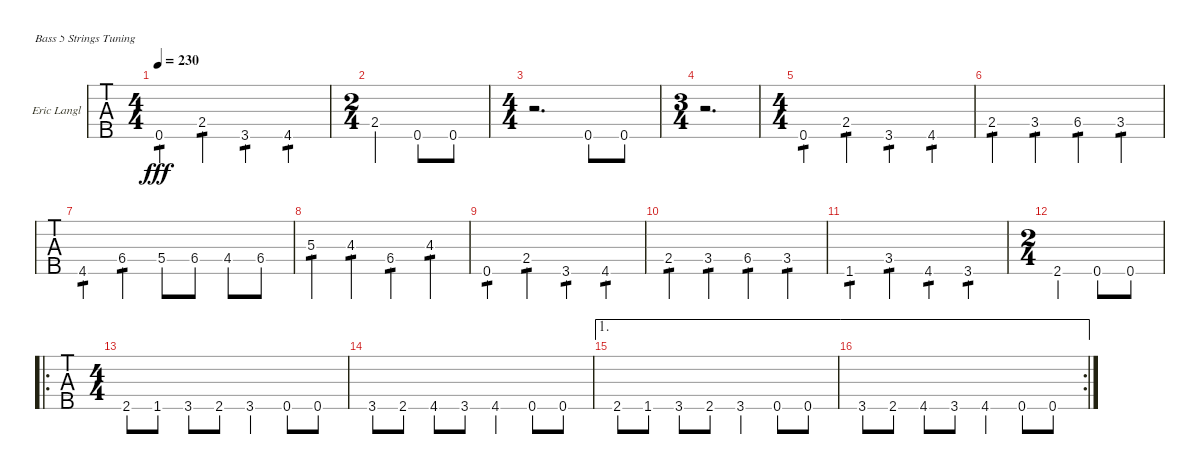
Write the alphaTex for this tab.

\bracketExtendMode groupsimilarinstruments
\firstSystemTrackNameOrientation horizontal
\otherSystemsTrackNameOrientation horizontal
\track ("Eric Langlois" "Eric Langl") {instrument electricbassfinger}
\staff {tabs}
\tuning (G2 D2 A1 E1 B0)
\ts (4 4)
\tempo 230
\clef f4
\ks c
0.5.4{tp 1 dy fff} 2.4.4{tp 1} 3.5.4{tp 1} 4.5.4{tp 1} |
\ts (2 4)
2.4.4 0.5.8 0.5.8 |
\ts (4 4)
r.2{d} 0.5.8 0.5.8 |
\ts (3 4)
r.2{d} |
\ts (4 4)
0.5.4{tp 1} 2.4.4{tp 1} 3.5.4{tp 1} 4.5.4{tp 1} |
2.4.4{tp 1} 3.4.4{tp 1} 6.4.4{tp 1} 3.4.4{tp 1} |
4.5.4{tp 1} 6.4.4{tp 1} 5.4.8 6.4.8 4.4.8 6.4.8 |
5.3.4{tp 1} 4.3.4{tp 1} 6.4.4{tp 1} 4.3.4{tp 1} |
0.5.4{tp 1} 2.4.4{tp 1} 3.5.4{tp 1} 4.5.4{tp 1} |
2.4.4{tp 1} 3.4.4{tp 1} 6.4.4{tp 1} 3.4.4{tp 1} |
1.5.4{tp 1} 3.4.4{tp 1} 4.5.4{tp 1} 3.5.4{tp 1} |
\ts (2 4)
2.5.4 0.5.8 0.5.8 |
\ro
\ts (4 4)
2.5.8 1.5.8 3.5.8 2.5.8 3.5.4 0.5.8 0.5.8 |
3.5.8 2.5.8 4.5.8 3.5.8 4.5.4 0.5.8 0.5.8 |
\ae 1
2.5.8 1.5.8 3.5.8 2.5.8 3.5.4 0.5.8 0.5.8 |
\ae 1
\rc 2
3.5.8 2.5.8 4.5.8 3.5.8 4.5.4 0.5.8 0.5.8
